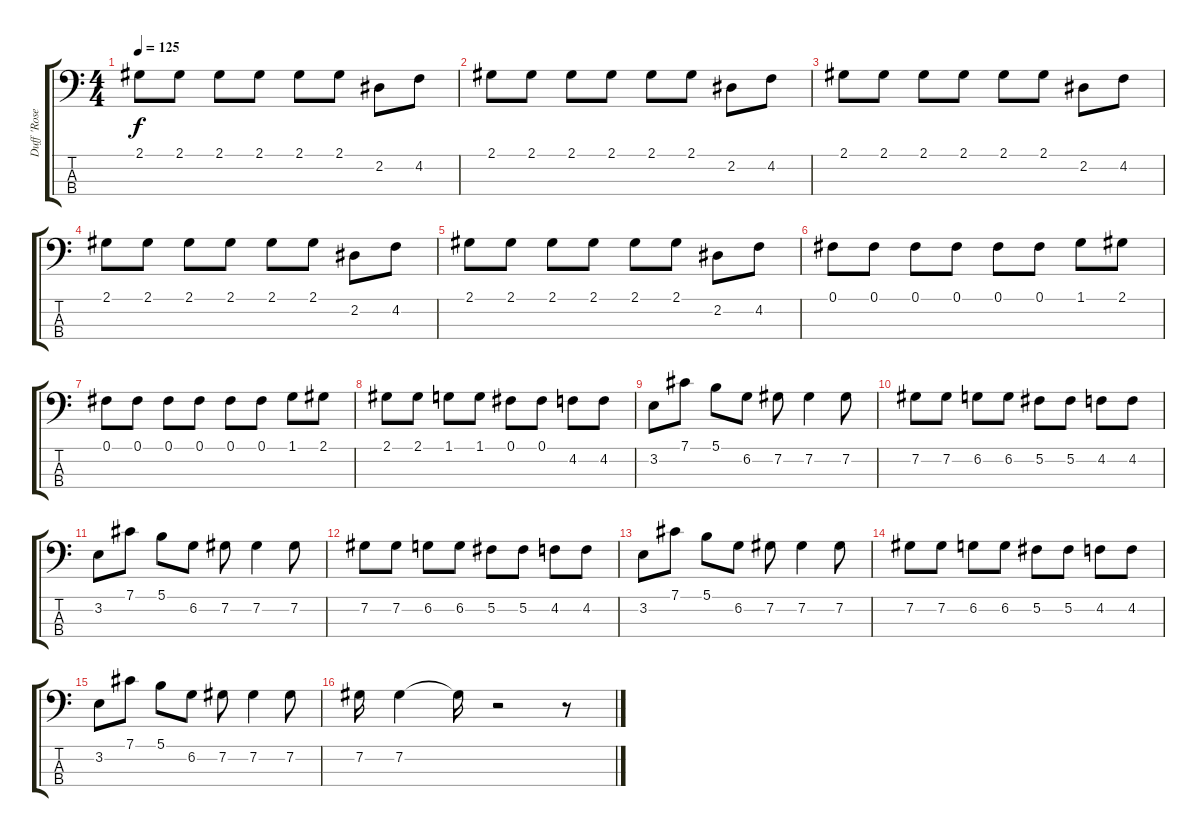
\track ("Duff 'Rose' McKagen" "Duff 'Rose") {instrument electricbasspick}
\staff {score tabs}
\tuning (Gb2 Db2 Ab1 Eb1) {hide}
\ts (4 4)
\tempo 125
\clef f4
\ks c
2.1.8{dy f} 2.1.8 2.1.8 2.1.8 2.1.8 2.1.8 2.2.8 4.2.8 |
2.1.8 2.1.8 2.1.8 2.1.8 2.1.8 2.1.8 2.2.8 4.2.8 |
2.1.8 2.1.8 2.1.8 2.1.8 2.1.8 2.1.8 2.2.8 4.2.8 |
2.1.8 2.1.8 2.1.8 2.1.8 2.1.8 2.1.8 2.2.8 4.2.8 |
2.1.8 2.1.8 2.1.8 2.1.8 2.1.8 2.1.8 2.2.8 4.2.8 |
0.1.8 0.1.8 0.1.8 0.1.8 0.1.8 0.1.8 1.1.8 2.1.8 |
0.1.8 0.1.8 0.1.8 0.1.8 0.1.8 0.1.8 1.1.8 2.1.8 |
2.1.8 2.1.8 1.1.8 1.1.8 0.1.8 0.1.8 4.2.8 4.2.8 |
3.2.8 7.1.8 5.1.8 6.2.8 7.2.8 7.2.4 7.2.8 |
7.2.8 7.2.8 6.2.8 6.2.8 5.2.8 5.2.8 4.2.8 4.2.8 |
3.2.8 7.1.8 5.1.8 6.2.8 7.2.8 7.2.4 7.2.8 |
7.2.8 7.2.8 6.2.8 6.2.8 5.2.8 5.2.8 4.2.8 4.2.8 |
3.2.8 7.1.8 5.1.8 6.2.8 7.2.8 7.2.4 7.2.8 |
7.2.8 7.2.8 6.2.8 6.2.8 5.2.8 5.2.8 4.2.8 4.2.8 |
3.2.8 7.1.8 5.1.8 6.2.8 7.2.8 7.2.4 7.2.8 |
7.2.16{volume 9} 7.2.4 7.2{t}.16 r.2 r.8
